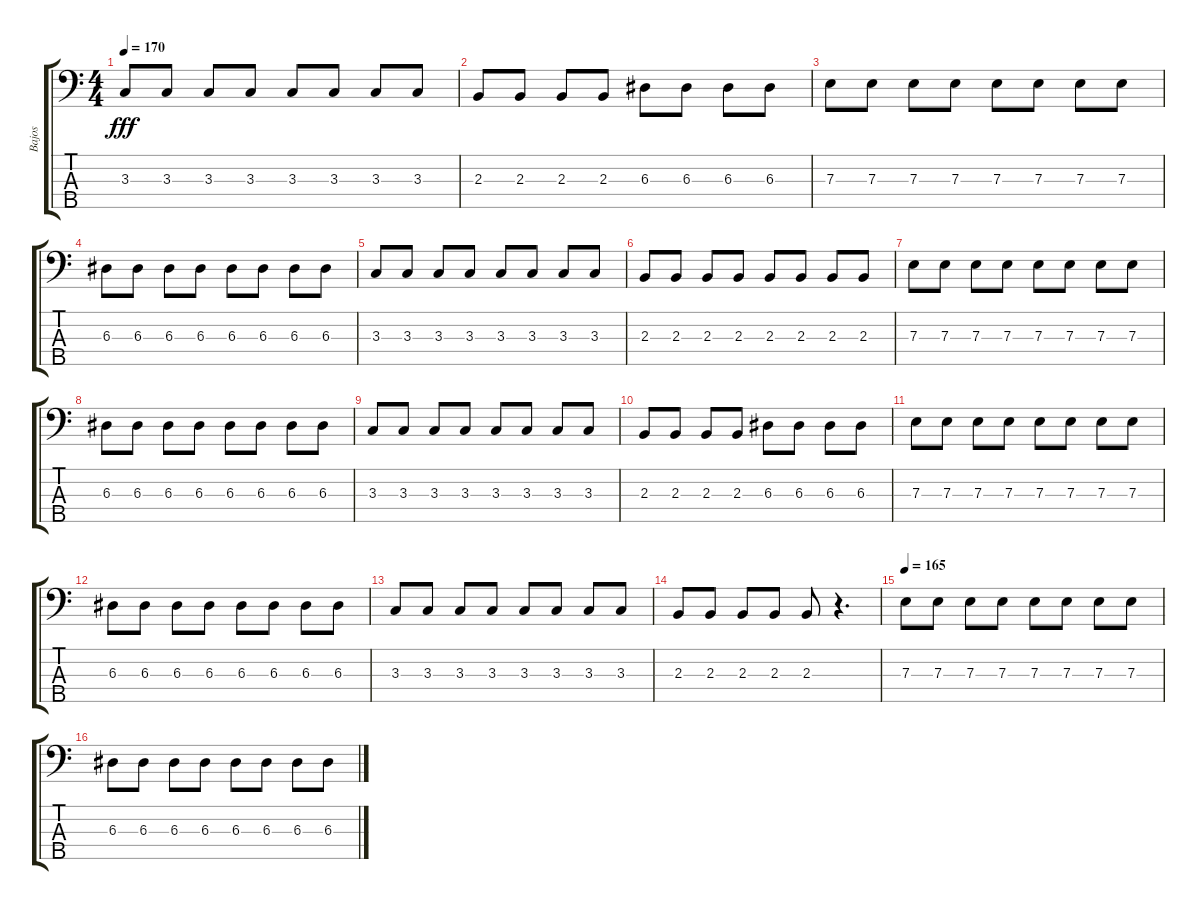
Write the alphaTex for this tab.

\track ("Bajos" "Bajos") {instrument electricbassfinger}
\staff {score tabs}
\tuning (G2 D2 A1 E1 B0) {hide}
\ts (4 4)
\tempo 170
\clef f4
\ks c
3.3.8{dy fff} 3.3.8 3.3.8 3.3.8 3.3.8 3.3.8 3.3.8 3.3.8 |
2.3.8 2.3.8 2.3.8 2.3.8 6.3.8 6.3.8 6.3.8 6.3.8 |
7.3.8 7.3.8 7.3.8 7.3.8 7.3.8 7.3.8 7.3.8 7.3.8 |
6.3.8 6.3.8 6.3.8 6.3.8 6.3.8 6.3.8 6.3.8 6.3.8 |
3.3.8 3.3.8 3.3.8 3.3.8 3.3.8 3.3.8 3.3.8 3.3.8 |
2.3.8 2.3.8 2.3.8 2.3.8 2.3.8 2.3.8 2.3.8 2.3.8 |
7.3.8 7.3.8 7.3.8 7.3.8 7.3.8 7.3.8 7.3.8 7.3.8 |
6.3.8 6.3.8 6.3.8 6.3.8 6.3.8 6.3.8 6.3.8 6.3.8 |
3.3.8 3.3.8 3.3.8 3.3.8 3.3.8 3.3.8 3.3.8 3.3.8 |
2.3.8 2.3.8 2.3.8 2.3.8 6.3.8 6.3.8 6.3.8 6.3.8 |
7.3.8 7.3.8 7.3.8 7.3.8 7.3.8 7.3.8 7.3.8 7.3.8 |
6.3.8 6.3.8 6.3.8 6.3.8 6.3.8 6.3.8 6.3.8 6.3.8 |
3.3.8 3.3.8 3.3.8 3.3.8 3.3.8 3.3.8 3.3.8 3.3.8 |
2.3.8 2.3.8 2.3.8 2.3.8 2.3.8 r.4{d} |
\tempo 165
7.3.8 7.3.8 7.3.8 7.3.8 7.3.8 7.3.8 7.3.8 7.3.8 |
6.3.8 6.3.8 6.3.8 6.3.8 6.3.8 6.3.8 6.3.8 6.3.8
